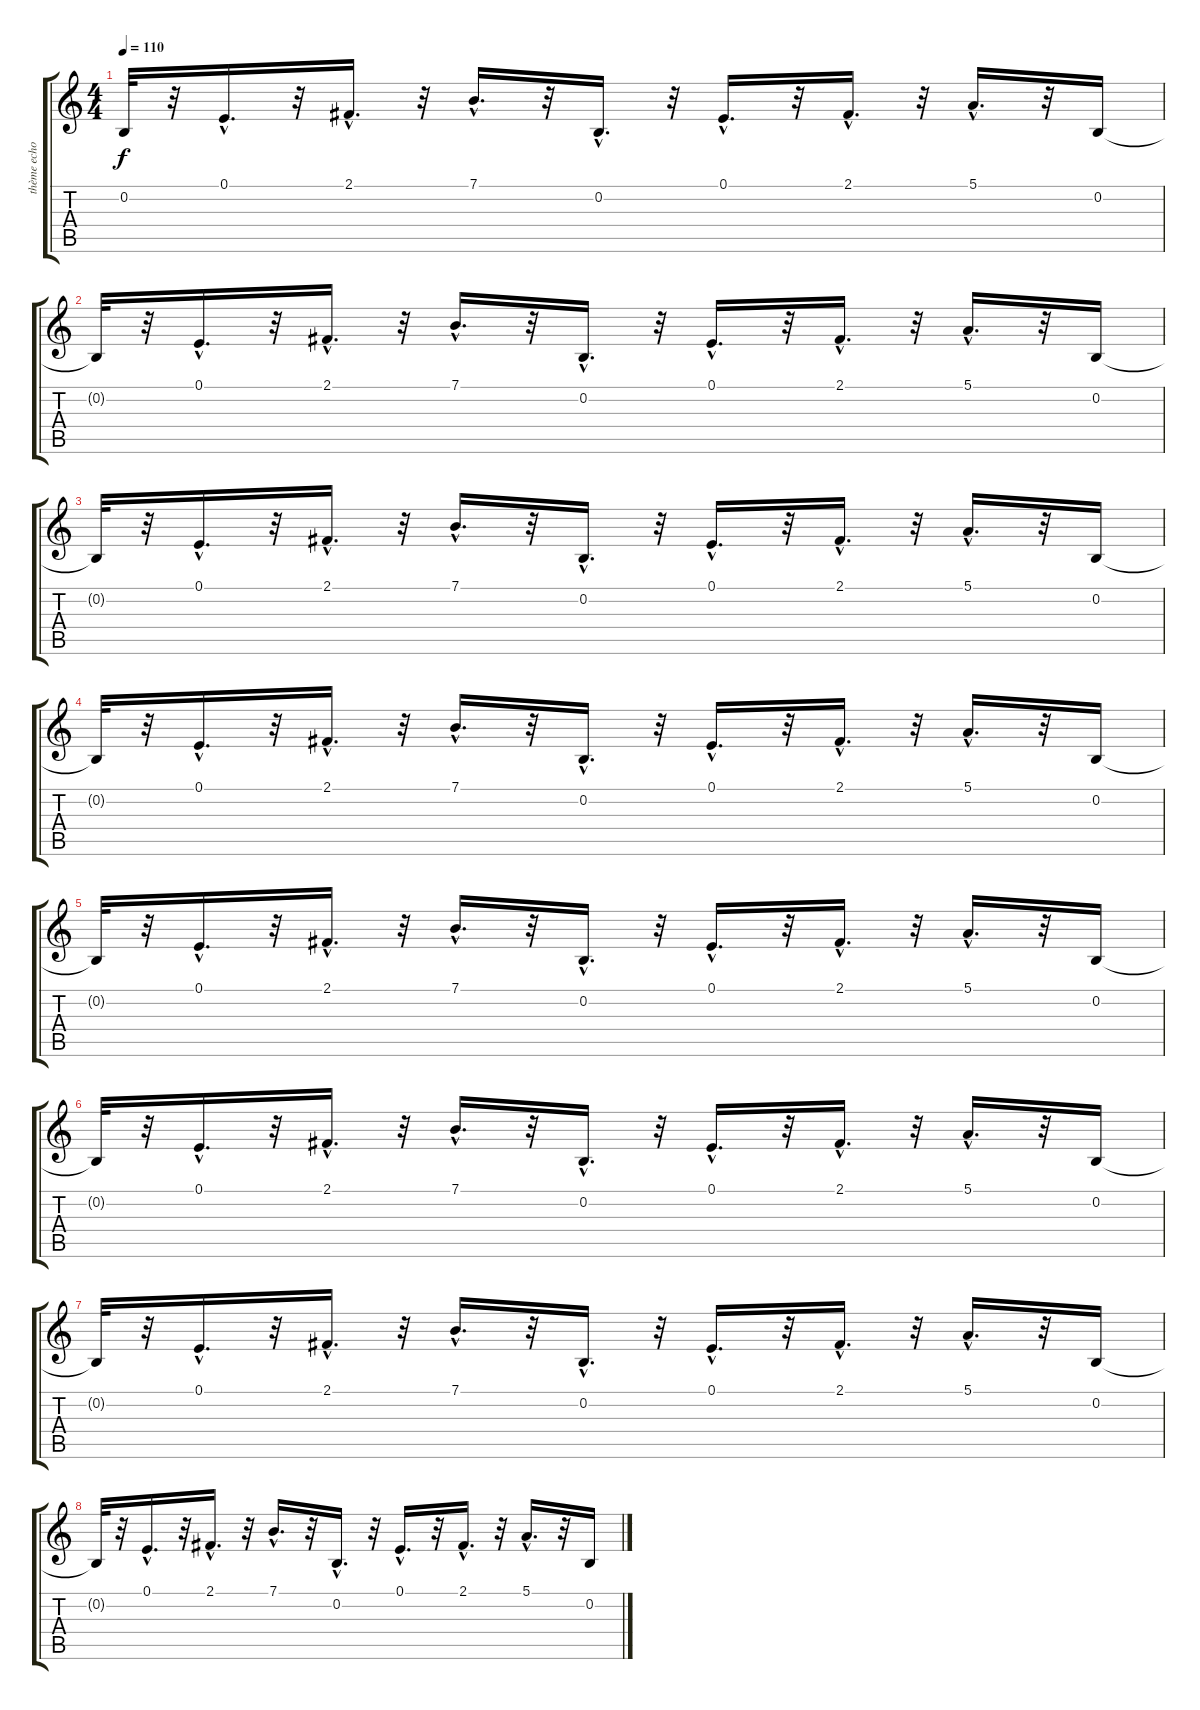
\track ("thème echo" "thème echo") {instrument clavinet}
\staff {score tabs}
\tuning (E4 B3 G3 D3 A2 E2) {hide}
\ts (4 4)
\tempo 110
\clef g2
\ks c
0.2{t}.32{dy f} r.32 0.1{hac}.16{d} r.32 2.1{hac}.16{d} r.32 7.1{hac}.16{d} r.32 0.2{hac}.16{d} r.32 0.1{hac}.16{d} r.32 2.1{hac}.16{d} r.32 5.1{hac}.16{d} r.32 0.2.16 |
0.2{t}.32 r.32 0.1{hac}.16{d} r.32 2.1{hac}.16{d} r.32 7.1{hac}.16{d} r.32 0.2{hac}.16{d} r.32 0.1{hac}.16{d} r.32 2.1{hac}.16{d} r.32 5.1{hac}.16{d} r.32 0.2.16 |
0.2{t}.32 r.32 0.1{hac}.16{d} r.32 2.1{hac}.16{d} r.32 7.1{hac}.16{d} r.32 0.2{hac}.16{d} r.32 0.1{hac}.16{d} r.32 2.1{hac}.16{d} r.32 5.1{hac}.16{d} r.32 0.2.16 |
0.2{t}.32 r.32 0.1{hac}.16{d} r.32 2.1{hac}.16{d} r.32 7.1{hac}.16{d} r.32 0.2{hac}.16{d} r.32 0.1{hac}.16{d} r.32 2.1{hac}.16{d} r.32 5.1{hac}.16{d} r.32 0.2.16 |
0.2{t}.32 r.32 0.1{hac}.16{d} r.32 2.1{hac}.16{d} r.32 7.1{hac}.16{d} r.32 0.2{hac}.16{d} r.32 0.1{hac}.16{d} r.32 2.1{hac}.16{d} r.32 5.1{hac}.16{d} r.32 0.2.16 |
0.2{t}.32 r.32 0.1{hac}.16{d} r.32 2.1{hac}.16{d} r.32 7.1{hac}.16{d} r.32 0.2{hac}.16{d} r.32 0.1{hac}.16{d} r.32 2.1{hac}.16{d} r.32 5.1{hac}.16{d} r.32 0.2.16 |
0.2{t}.32 r.32 0.1{hac}.16{d} r.32 2.1{hac}.16{d} r.32 7.1{hac}.16{d} r.32 0.2{hac}.16{d} r.32 0.1{hac}.16{d} r.32 2.1{hac}.16{d} r.32 5.1{hac}.16{d} r.32 0.2.16 |
0.2{t}.32 r.32 0.1{hac}.16{d} r.32 2.1{hac}.16{d} r.32 7.1{hac}.16{d} r.32 0.2{hac}.16{d} r.32 0.1{hac}.16{d} r.32 2.1{hac}.16{d} r.32 5.1{hac}.16{d} r.32 0.2.16
